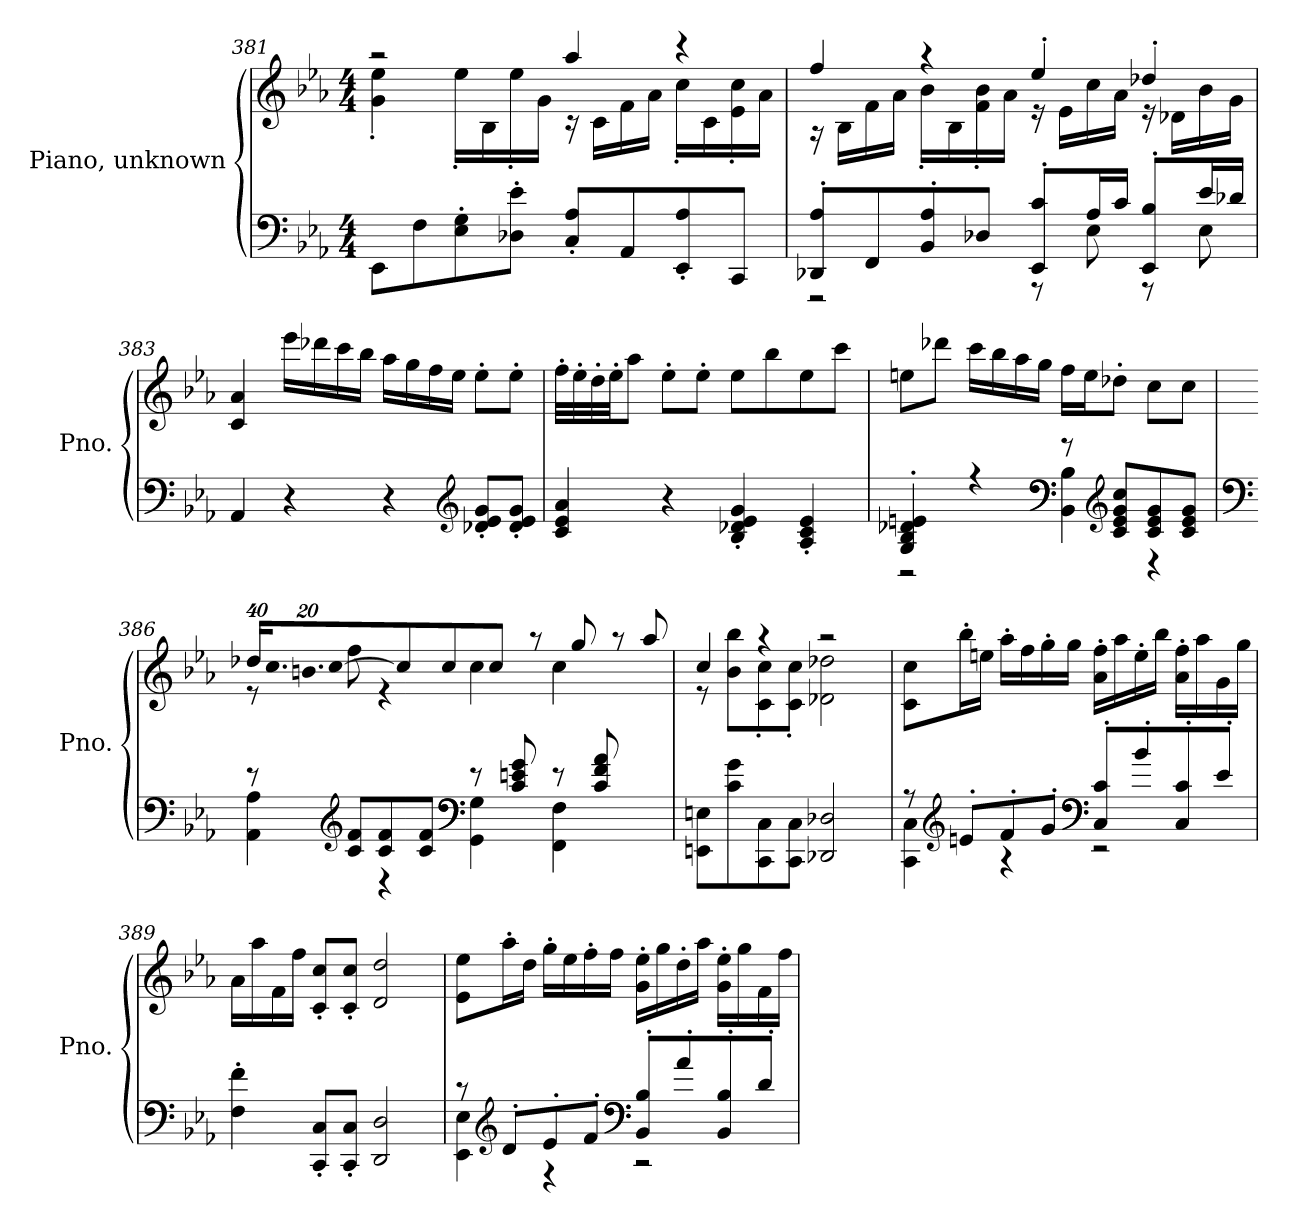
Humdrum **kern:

**kern	**kern
*part1	*part1
*staff2	*staff1
*I"Piano, unknown	*
*I'Pno.	*
*clefF4	*clefG2
*k[b-e-a-]	*k[b-e-a-]
*M4/4	*M4/4
=381	=381
*	*^
8EE-\L	2r	4g\' 4ee-\'
8F\	.	.
8E-\' 8G\'	.	16ee-'\LL
.	.	16B-\
8D-X\' 8e-\'J	.	16ee-'\
.	.	16g\JJ
8C/' 8A-/'L	4aa-/	16r
.	.	16c\LL
8AA-/	.	16f\
.	.	16a-\JJ
8EE-/' 8A-/'	4r	16cc'\LL
.	.	16c\
8CC/J	.	16e-\' 16cc\'
.	.	16a-\JJ
!!LO:PB:g=z	!!
=382	=382	=382
*^	*	*
8DD-X/' 8A-/'L	2r	4ff/	16r
.	.	.	16B-\LL
8FF/	.	.	16f\
.	.	.	16a-\JJ
8BB-/' 8A-/'	.	4r	16b-'\LL
.	.	.	16B-\
8D-X/J	.	.	16f\' 16b-\'
.	.	.	16a-\JJ
8EE-/' 8c/'L	8r	4ee-'/	16r
.	.	.	16e-\LL
16A-/L	8E-\	.	16cc\
16c/JJ	.	.	16a-\JJ
8EE-/' 8B-/'L	8r	4dd-X'/	16r
.	.	.	16d-X\LL
16e-/L	8E-\	.	16b-\
16d-X/JJ	.	.	16g\JJ
*v	*v	*	*
*	*v	*v
=383	=383
4AA-/	4c/ 4a-/
4r	16eee-\LL
.	16ddd-X\
.	16ccc\
.	16bb-\JJ
4r	16aa-\LL
.	16gg\
.	16ff\
.	16ee-\JJ
*clefG2	*
8d-X/' 8e-/' 8g/'L	8ee-'\L
8d-/' 8e-/' 8g/'J	8ee-'\J
!!LO:LB:g=z
=384	=384
4c/ 4e-/ 4a-/	32ff'\LLL
.	32ee-'\
.	32dd'\
.	32ee-'\JJ
.	8aa-\J
4r	8ee-'\L
.	8ee-'\J
4B-/' 4d-X/' 4e-/' 4g/'	8ee-\L
.	8bb-\
4A-/' 4c/' 4e-/'	8ee-\
.	8ccc\J
=385	=385
*^	*
4G/' 4B-/' 4d-X/' 4en/'	2r	8een\L
.	.	8ddd-X\J
4r	.	16ccc\LL
.	.	16bb-\
.	.	16aa-\
.	.	16gg\JJ
*clefF4	*	*
8r	4BB-\ 4B-\	16ff\LL
.	.	16ee\J
*clefG2	*	*
8c/ 8e/ 8g/ 8cc/L	.	8dd-X'\J
8c/ 8e/ 8g/	4r	8cc\L
8c/ 8e/ 8g/J	.	8cc\J
!!LO:LB:g=z
=386	=386	=386
*clefF4	*	*
*	*	*Xbrackettup
!	!	!LO:N:vis=32
*	*	*^
8r	4AA-\ 4A-\	640%23dd-X/LLL	8r
!	!	!LO:N:vis=64.	!
.	.	640%17cc/L	.
!	!	!LO:N:vis=64.	!
.	.	640%17bn/J	.
!	!	!LO:N:vis=32	!
.	.	[640%23cc/JJ	.
*clefG2	*	*	*
8c/ 8f/L	.	8cc/]	8ff\
8c/ 8f/	4r	8cc/	4r
8c/ 8f/J	.	8cc/J	.
*clefF4	*	*	*
8r	4GG\ 4G\	8r	4cc\
8c/ 8en/ 8g/	.	8gg/	.
8r	4FF\ 4F\	8r	4cc\
8c/ 8f/ 8a-/	.	8aa-/	.
*v	*v	*	*
=387	=387	=387
8EEn\ 8En\L	4cc/	8r
8c\ 8g\	.	8b-\ 8bb-\L
8CC\ 8C\	4r	8c\' 8cc\'
8CC\ 8C\J	.	8c\' 8cc\'J
2DD-X/ 2D-X/	2r	2d-X\ 2dd-X\
*	*v	*v
!!LO:LB:g=z
=388	=388
*^	*
8r	4CC\ 4C\	8c\ 8cc\L
*clefG2	*	*
8en'/L	.	16bb-'\L
.	.	16een\JJ
8f'/	4r	16aa-'\LL
.	.	16ff\
8g'/J	.	16gg'\
.	.	16gg\JJ
*clefF4	*	*
8C/' 8c/'L	2r	16a-\' 16ff\'LL
.	.	16aa-\
8b-'/	.	16ee'\
.	.	16bb-\JJ
8C/' 8c/'	.	16a-\' 16ff\'LL
.	.	16aa-\
8e'/J	.	16g\
.	.	16gg\JJ
*v	*v	*
=389	=389
4F\' 4f\'	16a-\LL
.	16aa-\
.	16f\
.	16ff\JJ
8CC/' 8C/'L	8c/' 8cc/'L
8CC/' 8C/'J	8c/' 8cc/'J
2DD/ 2D/	2d/ 2dd/
=390	=390
*^	*
8r	4EE-\ 4E-\	8e-\ 8ee-\L
*clefG2	*	*
8d'/L	.	16aa-'\L
.	.	16dd\JJ
8e-'/	4r	16gg'\LL
.	.	16ee-\
8f'/J	.	16ff'\
.	.	16ff\JJ
*clefF4	*	*
8BB-/' 8B-/'L	2r	16g\' 16ee-\'LL
.	.	16gg\
8a-'/	.	16dd'\
.	.	16aa-\JJ
8BB-/' 8B-/'	.	16g\' 16ee-\'LL
.	.	16gg\
8d'/J	.	16f\
.	.	16ff\JJ
*v	*v	*
=	=
*-	*-
